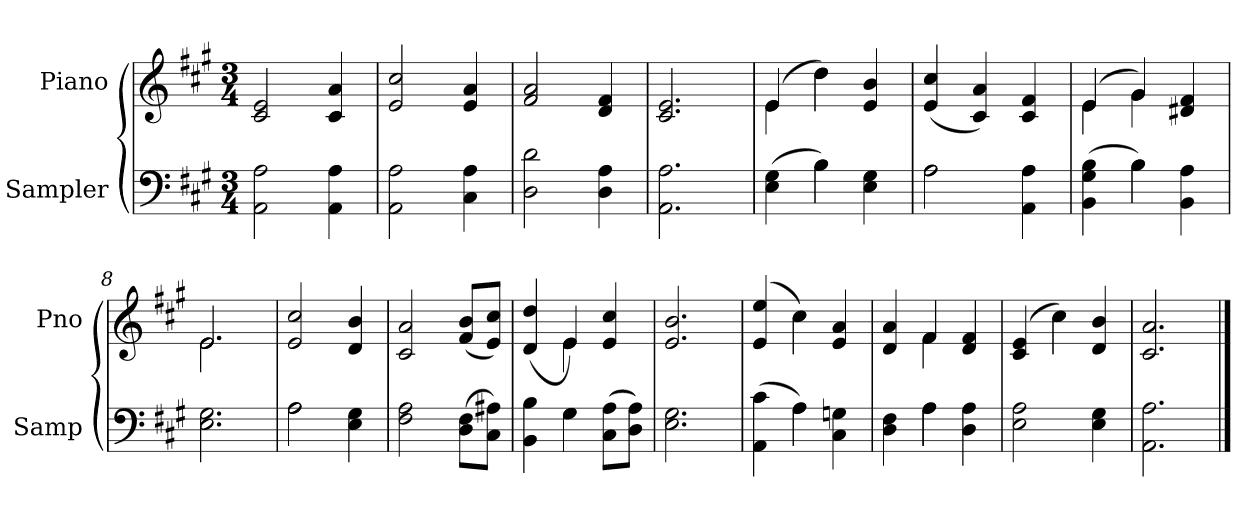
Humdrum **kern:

**kern	**kern
*part2	*part1
*staff2	*staff1
*I"Sampler	*I"Piano
*I'Samp	*I'Pno
*clefF4	*clefG2
*k[f#c#g#]	*k[f#c#g#]
*A:	*A:
*M3/4	*M3/4
=1	=1
2AA 2A	2c# 2e
4AA 4A	4c# 4a
=2	=2
2AA 2A	2e 2cc#
4C# 4A	4e 4a
=3	=3
2D 2d	2f# 2a
4D 4A	4d 4f#
=4	=4
2.AA 2.A	2.c# 2.e
=5	=5
*^	*^
(4E 4G#	4ryy	(4e/	4e
4B\)	4B	4dd\)	4dd
4E 4G#	4ryy	4e 4b	4ryy
*	*	*v	*v
=6	=6	=6
2A\	2A	(4e 4cc#
.	.	4c# 4a)
4AA 4A	4ryy	4c# 4f#
=7	=7	=7
*	*	*^
(4BB 4G# 4B	4ryy	(4e/	4e
4B\)	4B	4g#/)	4g#
4BB 4A	4ryy	4d#X 4f#	4ryy
*v	*v	*	*
=8	=8	=8
2.E 2.G#	2.e/	2.e
*	*v	*v
=9	=9
*^	*
2A\	2A	2e 2cc#
4E 4G#	4ryy	4d 4b
*v	*v	*
=10	=10
2F# 2A	2c# 2a
(8D\ 8F#\L	(8f#/ 8b/L
8C#\ 8A#X\J)	8e/ 8cc#/J)
=11	=11
*^	*^
4BB 4B	4ryy	(4d 4dd	4ryy
4G#\	4G#	4e/)	4e
(8C#\ 8A\L	4ryy	4e 4cc#	4ryy
8D\ 8A\J)	.	.	.
*v	*v	*	*
*	*v	*v
=12	=12
2.E 2.G#	2.e 2.b
=13	=13
*^	*^
(4AA 4c#	4ryy	(4e 4ee	4ryy
4A\)	4A	4cc#\)	4cc#
4C# 4Gn	4ryy	4e 4a	4ryy
=14	=14	=14	=14
4D 4F#	4ryy	4d 4a	4ryy
4A\	4A	4f#/	4f#
4D 4A	4ryy	4d 4f#	4ryy
*v	*v	*	*
=15	=15	=15
2E 2A	(4c# 4e	4ryy
.	4cc#\)	4cc#
4E 4G#	4d 4b	4ryy
*	*v	*v
=16	=16
2.AA 2.A	2.c# 2.a
==	==
*-	*-
